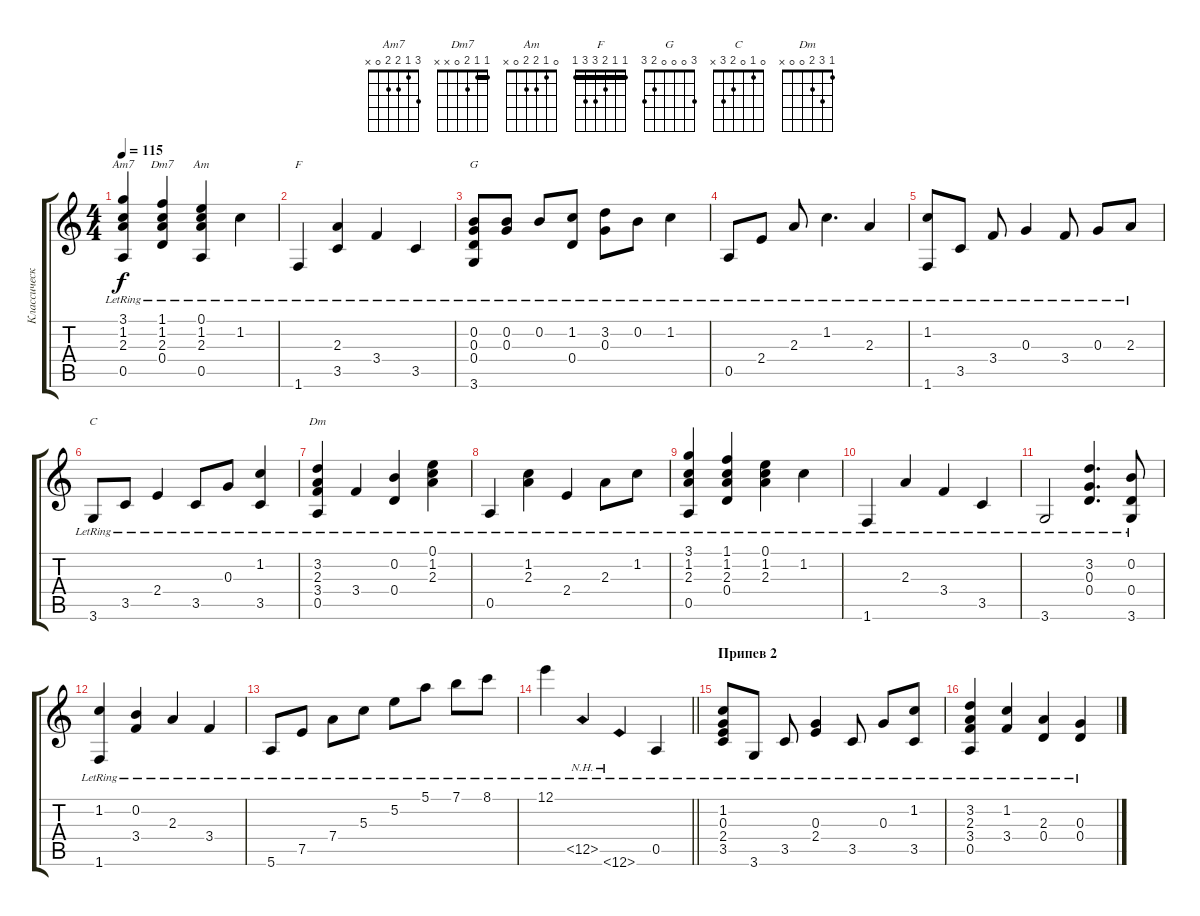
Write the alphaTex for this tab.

\track ("Классический аккомпанимент" "Классическ") {instrument acousticguitarnylon}
\staff {score tabs}
\tuning (E4 B3 G3 D3 A2 E2) {hide}
\chord ("Am7" 3 1 2 2 0 x)
\chord ("Dm7" 1 1 2 0 x x) {barre 1}
\chord ("Am" 0 1 2 2 0 x)
\chord ("F" 1 1 2 3 3 1) {barre 1}
\chord ("G" 3 0 0 0 2 3)
\chord ("C" 0 1 0 2 3 x)
\chord ("Dm" 1 3 2 0 0 x)
\ts (4 4)
\tempo 115
\clef g2
\ks c
(3.1{lr} 1.2{lr} 2.3{lr} 0.5{lr}).4{ch "Am7" dy f} (1.1{lr} 1.2{lr} 2.3{lr} 0.4{lr}).4{ch "Dm7"} (0.1{lr} 1.2{lr} 2.3{lr} 0.5{lr}).4{ch "Am"} 1.2{lr}.4 |
1.6{lr}.4{ch "F"} (2.3{lr} 3.5{lr}).4 3.4{lr}.4 3.5{lr}.4 |
(0.2{lr} 0.3{lr} 0.4{lr} 3.6{lr}).8{ch "G"} (0.2{lr} 0.3{lr}).8 0.2{lr}.8 (1.2{lr} 0.4).8 (3.2{lr} 0.3{lr}).8 0.2{lr}.8 1.2{lr}.4 |
0.5{lr}.8 2.4{lr}.8 2.3{lr}.8 1.2{lr}.4{d} 2.3{lr}.4 |
(1.2{lr} 1.6{lr}).8 3.5{lr}.8 3.4{lr}.8 0.3{lr}.4 3.4{lr}.8 0.3{lr}.8 2.3{lr}.8 |
3.6{lr}.8{ch "C"} 3.5{lr}.8 2.4{lr}.4 3.5{lr}.8 0.3{lr}.8 (1.2{lr} 3.5{lr}).4 |
(3.2{lr} 2.3{lr} 3.4{lr} 0.5{lr}).4{ch "Dm"} 3.4{lr}.4 (0.2{lr} 0.4{lr}).4 (0.1{lr} 1.2{lr} 2.3{lr}).4 |
0.5{lr}.4 (1.2{lr} 2.3{lr}).4 2.4{lr}.4 2.3{lr}.8 1.2{lr}.8 |
(3.1{lr} 1.2{lr} 2.3{lr} 0.5{lr}).4 (1.1{lr} 1.2{lr} 2.3{lr} 0.4{lr}).4 (0.1{lr} 1.2{lr} 2.3{lr}).4 1.2{lr}.4 |
1.6{lr}.4 2.3{lr}.4 3.4{lr}.4 3.5{lr}.4 |
3.6{lr}.2 (3.2{lr} 0.3{lr} 0.4{lr}).4{d} (0.2{lr} 0.4{lr} 3.6{lr}).8 |
(1.2{lr} 1.6{lr}).4 (0.2{lr} 3.4{lr}).4 2.3{lr}.4 3.4{lr}.4 |
5.6{lr}.8 7.5{lr}.8 7.4{lr}.8 5.3{lr}.8 5.2{lr}.8 5.1{lr}.8 7.1{lr}.8 8.1{lr}.8 |
\barLineRight lightlight
12.1{lr}.4 12.5{nh lr}.4 12.6{nh lr}.4 0.5{lr}.4 |
\section ("" "Припев 2")
(1.2{lr} 0.3{lr} 2.4{lr} 3.5{lr}).8 3.6{lr}.8 3.5{lr}.8 (0.3{lr} 2.4{lr}).4 3.5{lr}.8 0.3{lr}.8 (1.2{lr} 3.5{lr}).8 |
(3.2{lr} 2.3{lr} 3.4{lr} 0.5{lr}).4 (1.2{lr} 3.4{lr}).4 (2.3{lr} 0.4{lr}).4 (0.3{lr} 0.4{lr}).4
